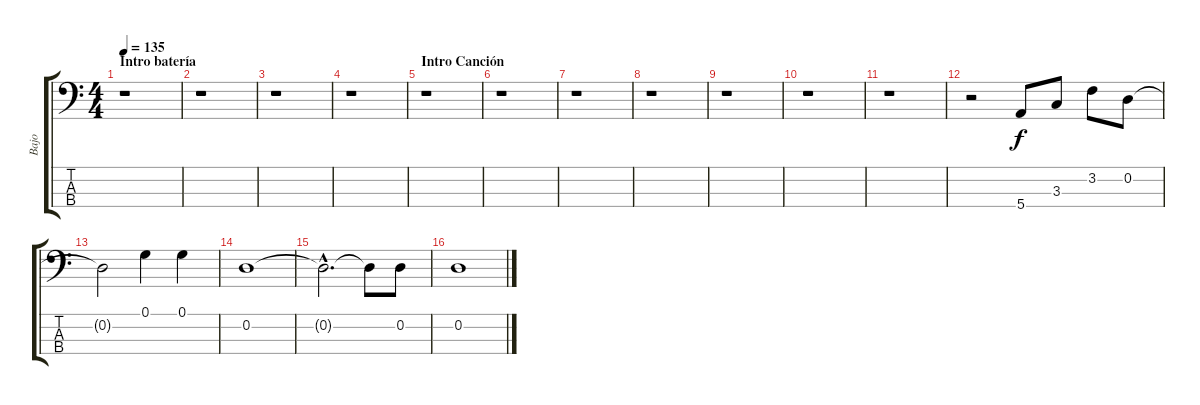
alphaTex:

\track ("Bajo" "Bajo") {instrument electricbasspick}
\staff {score tabs}
\tuning (G2 D2 A1 E1) {hide}
\ts (4 4)
\section ("" "Intro batería")
\tempo 135
\clef f4
\ks c
r.1{dy f instrument electricbasspick} |
r.1 |
r.1 |
r.1 |
\section ("" "Intro Canción")
r.1 |
r.1 |
r.1 |
r.1 |
r.1 |
r.1 |
r.1 |
r.2 5.4.8 3.3.8 3.2.8 0.2.8 |
0.2{t}.2 0.1.4 0.1.4 |
0.2.1 |
0.2{hac t}.2{d} 0.2{t}.8 0.2.8 |
0.2.1
